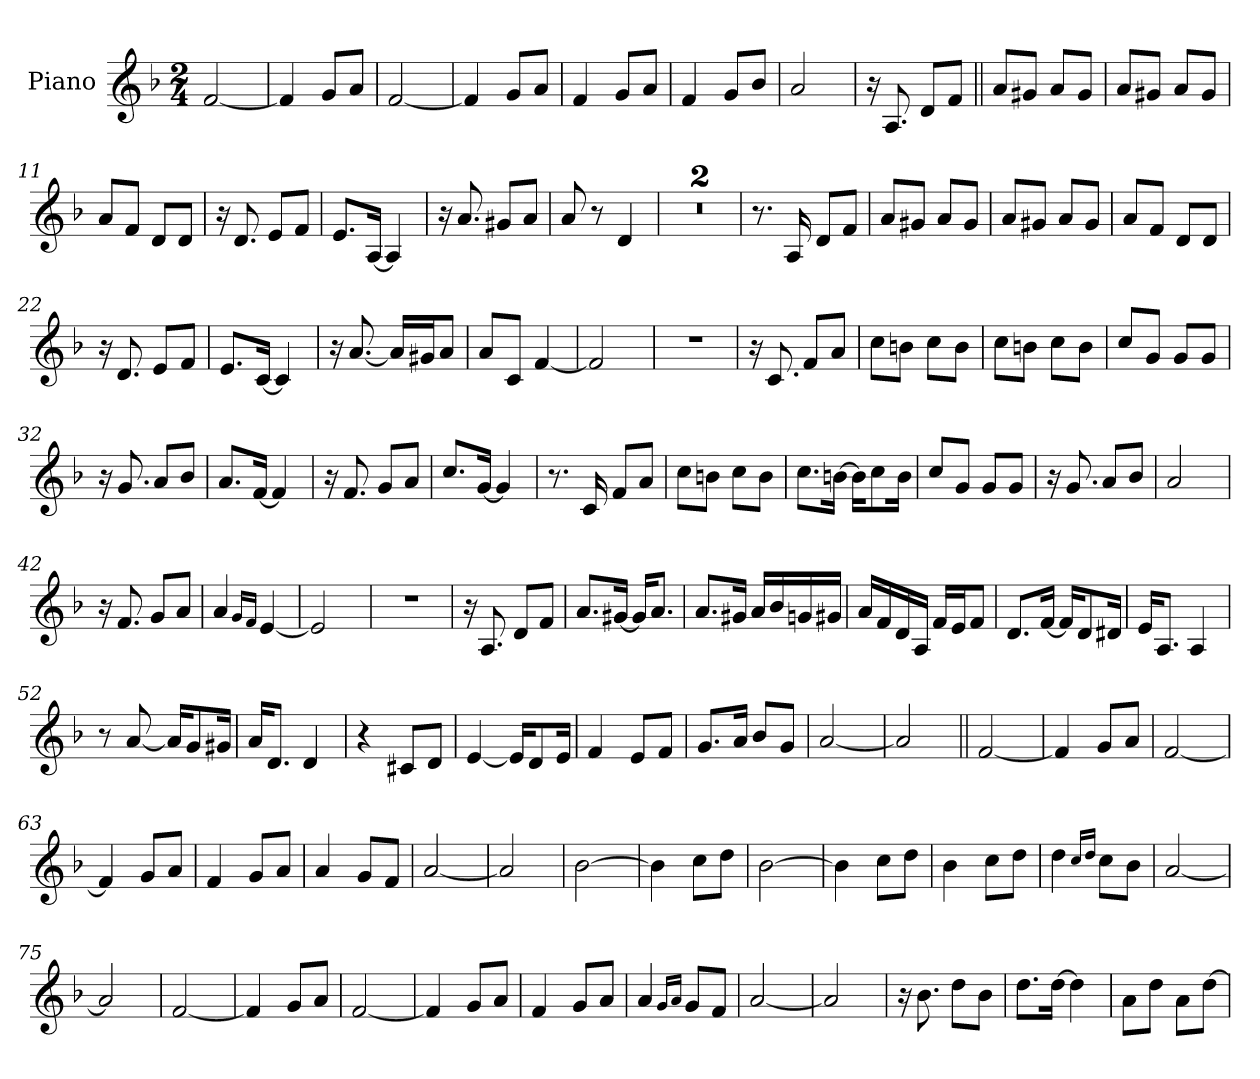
**kern
*part1
*staff1
*I"Piano
*I'Pno.
*clefG2
*k[b-]
*M2/4
*MM112
=1
[2f
=2
4f]
8gL
8aJ
=3
[2f
=4
4f]
8gL
8aJ
=5
4f
8gL
8aJ
=6
4f
8gL
8b-J
=7
2a
=8
16r
8.A
8dL
8fJ
=9||
8aL
8g#XJ
8aL
8g#J
=10
8aL
8g#XJ
8aL
8g#J
=11
8aL
8fJ
8dL
8dJ
=12
16r
8.d
8eL
8fJ
=13
8.eL
[16AJk
4A]
=14
16r
8.a
8g#XL
8aJ
=15
8a
8r
4d
=16
2r
=17
2r
=18
8.r
16A
8dL
8fJ
=19
8aL
8g#XJ
8aL
8g#J
=20
8aL
8g#XJ
8aL
8g#J
=21
8aL
8fJ
8dL
8dJ
=22
16r
8.d
8eL
8fJ
=23
8.eL
[16cJk
4c]
=24
16r
[8.a
16aLL]
16g#XJ
8aJ
=25
8aL
8cJ
[4f
=26
2f]
=27
2r
=28
16r
8.c
8fL
8aJ
=29
8ccL
8bnJ
8ccL
8bJ
=30
8ccL
8bnJ
8ccL
8bJ
=31
8ccL
8gJ
8gL
8gJ
=32
16r
8.g
8aL
8b-J
=33
8.aL
[16fJk
4f]
=34
16r
8.f
8gL
8aJ
=35
8.ccL
[16gJk
4g]
=36
8.r
16c
8fL
8aJ
=37
8ccL
8bnJ
8ccL
8bJ
=38
8.ccL
[16bnJk
16bKL]
8cc
16bJk
=39
8ccL
8gJ
8gL
8gJ
=40
16r
8.g
8aL
8b-J
=41
2a
=42
16r
8.f
8gL
8aJ
=43
4a
16qgLL
16qfJJ
[4e
=44
2e]
=45
2r
=46
16r
8.A
8dL
8fJ
=47
8.aL
[16g#XJk
16g#KL]
8.aJ
=48
8.aL
16g#XJk
16aLL
16b-
16gn
16g#XJJ
=49
16aLL
16f
16d
16AJJ
16fLL
16eJ
8fJ
=50
8.dL
[16fJk
16fKL]
8d
16d#XJk
=51
16eKL
8.AJ
4A
=52
8r
[8a
16aKL]
8g
16g#XJk
=53
16aKL
8.dJ
4d
=54
4r
8c#XL
8dJ
=55
[4e
16eKL]
8d
16eJk
=56
4f
8eL
8fJ
=57
8.gL
16aJk
8b-L
8gJ
=58
[2a
=59
2a]
=60||
[2f
=61
4f]
8gL
8aJ
=62
[2f
=63
4f]
8gL
8aJ
=64
4f
8gL
8aJ
=65
4a
8gL
8fJ
=66
[2a
=67
2a]
=68
[2b-
=69
4b-]
8ccL
8ddJ
=70
[2b-
=71
4b-]
8ccL
8ddJ
=72
4b-
8ccL
8ddJ
=73
4dd
16qccLL
16qddJJ
8ccL
8b-J
=74
[2a
=75
2a]
=76
[2f
=77
4f]
8gL
8aJ
=78
[2f
=79
4f]
8gL
8aJ
=80
4f
8gL
8aJ
=81
4a
16qgLL
16qaJJ
8gL
8fJ
=82
[2a
=83
2a]
=84
16r
8.b-
8ddL
8b-J
=85
8.ddL
[16ddJk
4dd]
=86
8aL
8ddJ
8aL
[8ddJ
=
*-
